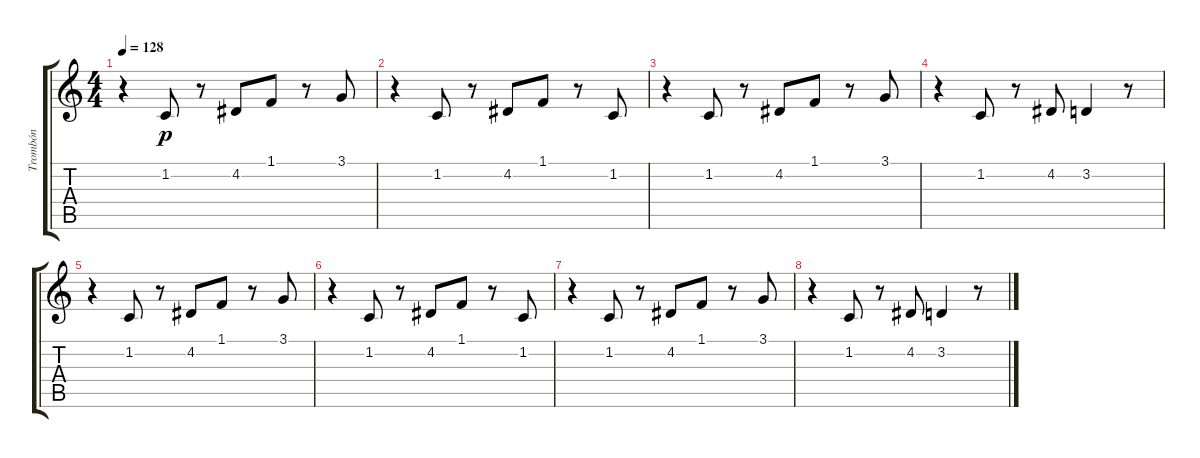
\track ("Trombón" "Trombón") {instrument trombone}
\staff {score tabs}
\tuning (E4 B3 G3 D3 A2 E2) {hide}
\ts (4 4)
\tempo 128
\clef g2
\ks c
r.4{dy p instrument trombone} 1.2.8 r.8 4.2.8 1.1.8 r.8 3.1.8 |
r.4 1.2.8 r.8 4.2.8 1.1.8 r.8 1.2.8 |
r.4 1.2.8 r.8 4.2.8 1.1.8 r.8 3.1.8 |
r.4 1.2.8 r.8 4.2.8 3.2.4 r.8 |
r.4 1.2.8 r.8 4.2.8 1.1.8 r.8 3.1.8 |
r.4 1.2.8 r.8 4.2.8 1.1.8 r.8 1.2.8 |
r.4 1.2.8 r.8 4.2.8 1.1.8 r.8 3.1.8 |
r.4 1.2.8 r.8 4.2.8 3.2.4 r.8
